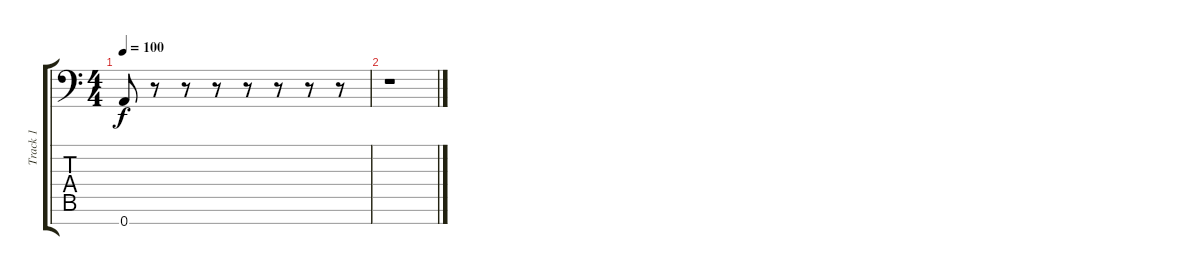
\track ("Track 1" "Track 1") {instrument distortionguitar}
\staff {score tabs}
\tuning (E4 B3 G3 D3 A2 E2 A1) {hide}
\ts (4 4)
\tempo 100
\clef f4
\ks c
0.7.8{dy f} r.8 r.8 r.8 r.8 r.8 r.8 r.8 |
r.1
